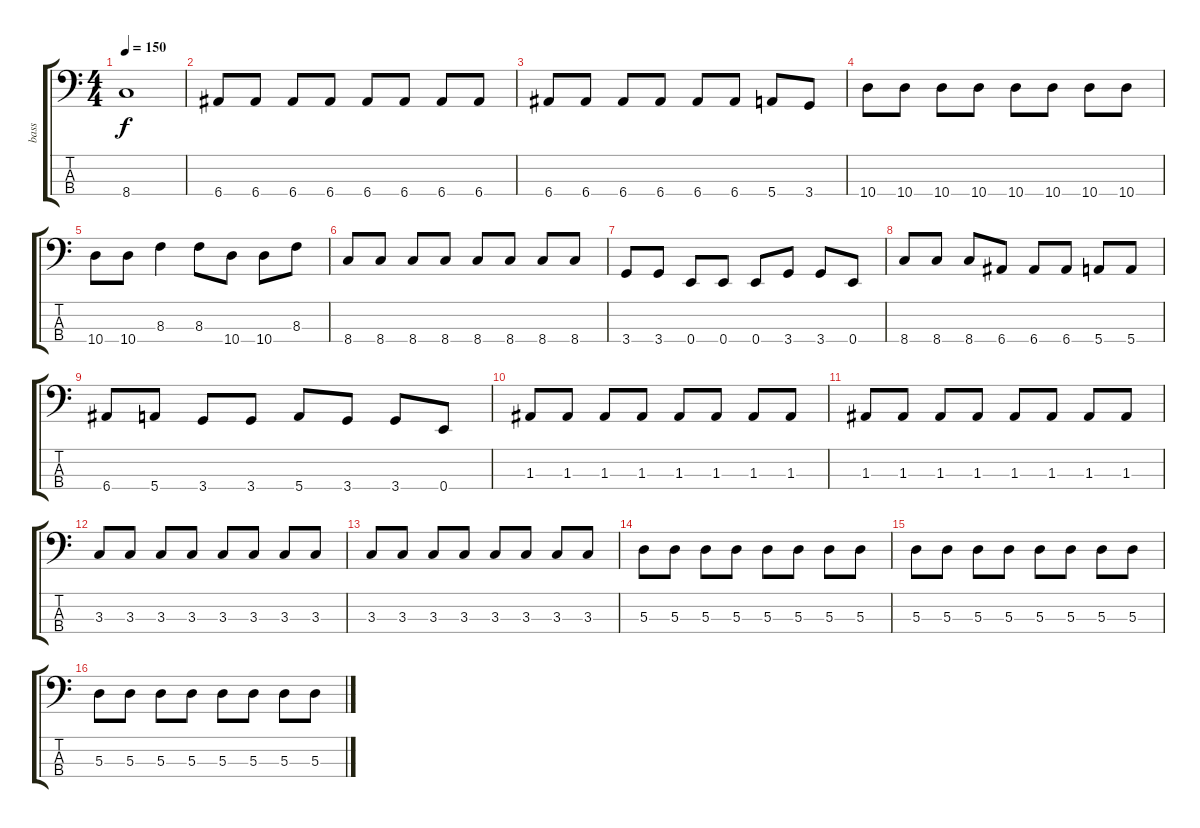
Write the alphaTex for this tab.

\track ("bass" "bass") {instrument electricbasspick}
\staff {score tabs}
\tuning (G2 D2 A1 E1) {hide}
\ts (4 4)
\tempo 150
\clef f4
\ks c
8.4{t}.1{dy f} |
6.4.8 6.4.8 6.4.8 6.4.8 6.4.8 6.4.8 6.4.8 6.4.8 |
6.4.8 6.4.8 6.4.8 6.4.8 6.4.8 6.4.8 5.4.8 3.4.8 |
10.4.8 10.4.8 10.4.8 10.4.8 10.4.8 10.4.8 10.4.8 10.4.8 |
10.4.8 10.4.8 8.3.4 8.3.8 10.4.8 10.4.8 8.3.8 |
8.4.8 8.4.8 8.4.8 8.4.8 8.4.8 8.4.8 8.4.8 8.4.8 |
3.4.8 3.4.8 0.4.8 0.4.8 0.4.8 3.4.8 3.4.8 0.4.8 |
8.4.8 8.4.8 8.4.8 6.4.8 6.4.8 6.4.8 5.4.8 5.4.8 |
6.4.8 5.4.8 3.4.8 3.4.8 5.4.8 3.4.8 3.4.8 0.4.8 |
1.3.8 1.3.8 1.3.8 1.3.8 1.3.8 1.3.8 1.3.8 1.3.8 |
1.3.8 1.3.8 1.3.8 1.3.8 1.3.8 1.3.8 1.3.8 1.3.8 |
3.3.8 3.3.8 3.3.8 3.3.8 3.3.8 3.3.8 3.3.8 3.3.8 |
3.3.8 3.3.8 3.3.8 3.3.8 3.3.8 3.3.8 3.3.8 3.3.8 |
5.3.8 5.3.8 5.3.8 5.3.8 5.3.8 5.3.8 5.3.8 5.3.8 |
5.3.8 5.3.8 5.3.8 5.3.8 5.3.8 5.3.8 5.3.8 5.3.8 |
5.3.8 5.3.8 5.3.8 5.3.8 5.3.8 5.3.8 5.3.8 5.3.8
